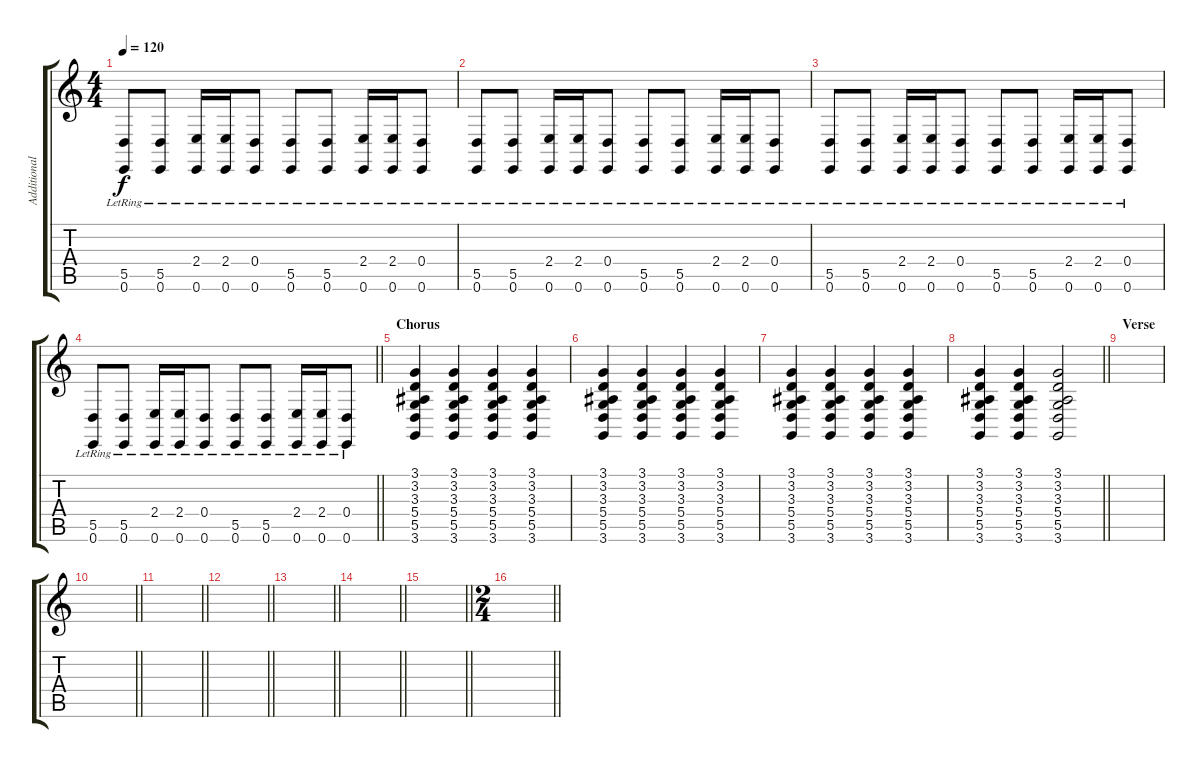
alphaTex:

\track ("Additional Percussion" "Additional") {instrument agogo}
\staff {score tabs}
\tuning (E4 B3 G3 D3 A2 E2) {hide}
\ts (4 4)
\tempo 120
\clef g2
\ks c
(5.5{lr} 0.6{lr}).8{dy f} (5.5{lr} 0.6{lr}).8 (2.4{lr} 0.6{lr}).16 (2.4{lr} 0.6{lr}).16 (0.4{lr} 0.6{lr}).8 (5.5{lr} 0.6{lr}).8 (5.5{lr} 0.6{lr}).8 (2.4{lr} 0.6{lr}).16 (2.4{lr} 0.6{lr}).16 (0.4{lr} 0.6{lr}).8 |
(5.5{lr} 0.6{lr}).8 (5.5{lr} 0.6{lr}).8 (2.4{lr} 0.6{lr}).16 (2.4{lr} 0.6{lr}).16 (0.4{lr} 0.6{lr}).8 (5.5{lr} 0.6{lr}).8 (5.5{lr} 0.6{lr}).8 (2.4{lr} 0.6{lr}).16 (2.4{lr} 0.6{lr}).16 (0.4{lr} 0.6{lr}).8 |
(5.5{lr} 0.6{lr}).8 (5.5{lr} 0.6{lr}).8 (2.4{lr} 0.6{lr}).16 (2.4{lr} 0.6{lr}).16 (0.4{lr} 0.6{lr}).8 (5.5{lr} 0.6{lr}).8 (5.5{lr} 0.6{lr}).8 (2.4{lr} 0.6{lr}).16 (2.4{lr} 0.6{lr}).16 (0.4{lr} 0.6{lr}).8 |
\barLineRight lightlight
(5.5{lr} 0.6{lr}).8 (5.5{lr} 0.6{lr}).8 (2.4{lr} 0.6{lr}).16 (2.4{lr} 0.6{lr}).16 (0.4{lr} 0.6{lr}).8 (5.5{lr} 0.6{lr}).8 (5.5{lr} 0.6{lr}).8 (2.4{lr} 0.6{lr}).16 (2.4{lr} 0.6{lr}).16 (0.4{lr} 0.6{lr}).8 |
\section ("" "Chorus")
(3.1 3.2 3.3 5.4 5.5 3.6).4{instrument reversecymbal} (3.1 3.2 3.3 5.4 5.5 3.6).4 (3.1 3.2 3.3 5.4 5.5 3.6).4 (3.1 3.2 3.3 5.4 5.5 3.6).4 |
(3.1 3.2 3.3 5.4 5.5 3.6).4 (3.1 3.2 3.3 5.4 5.5 3.6).4 (3.1 3.2 3.3 5.4 5.5 3.6).4 (3.1 3.2 3.3 5.4 5.5 3.6).4 |
(3.1 3.2 3.3 5.4 5.5 3.6).4 (3.1 3.2 3.3 5.4 5.5 3.6).4 (3.1 3.2 3.3 5.4 5.5 3.6).4 (3.1 3.2 3.3 5.4 5.5 3.6).4 |
\barLineRight lightlight
(3.1 3.2 3.3 5.4 5.5 3.6).4 (3.1 3.2 3.3 5.4 5.5 3.6).4 (3.1 3.2 3.3 5.4 5.5 3.6).2 |
\section ("" "Verse")
|
\barLineRight lightlight
|
\barLineRight lightlight
|
\barLineRight lightlight
|
\barLineRight lightlight
|
\barLineRight lightlight
|
\barLineRight lightlight
|
\ts (2 4)
\barLineRight lightlight
